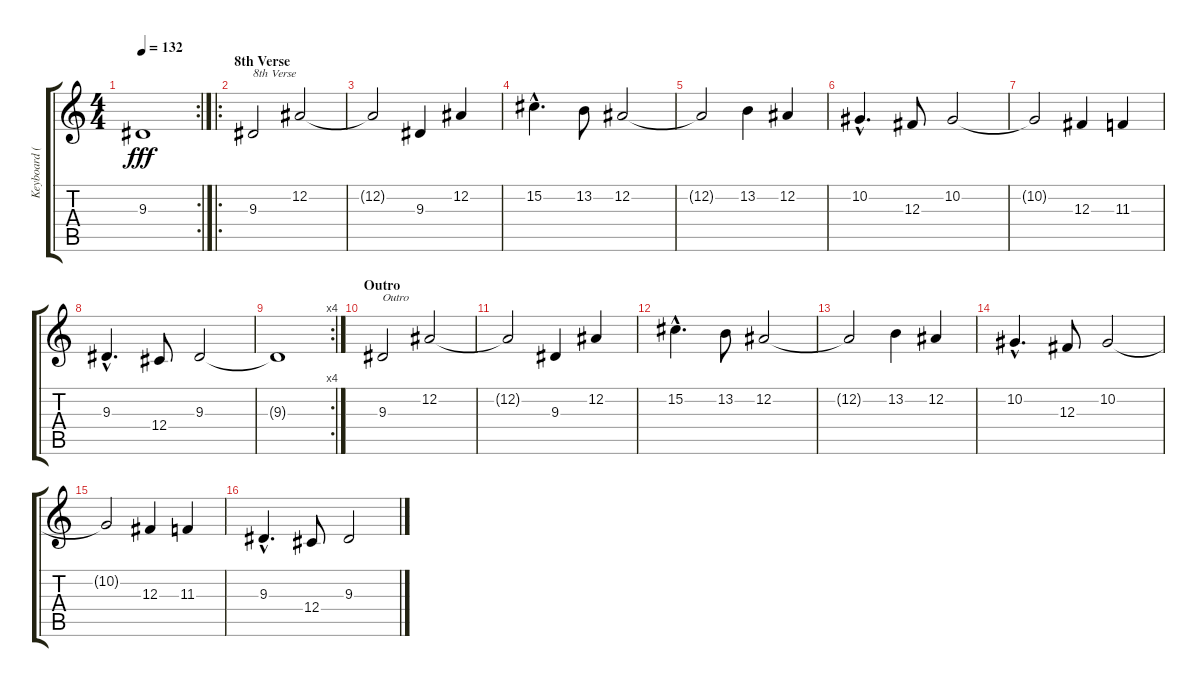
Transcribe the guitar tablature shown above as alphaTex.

\track ("Keyboard (Doubled)" "Keyboard (") {instrument choiraahs}
\staff {score tabs}
\tuning (Eb4 Bb3 Gb3 Db3 Ab2 Eb2) {hide}
\rc 2
\ts (4 4)
\tempo 132
\clef g2
\ks c
9.3{t}.1{dy fff} |
\ro
\section ("" "8th Verse")
9.3.2{txt "8th Verse"} 12.2.2 |
12.2{t}.2 9.3.4 12.2.4 |
15.2{hac}.4{d} 13.2.8 12.2.2 |
12.2{t}.2 13.2.4 12.2.4 |
10.2{hac}.4{d} 12.3.8 10.2.2 |
10.2{t}.2 12.3.4 11.3.4 |
9.3{hac}.4{d} 12.4.8 9.3.2 |
\rc 4
9.3{t}.1 |
\section ("" "Outro")
9.3.2{txt "Outro"} 12.2.2 |
12.2{t}.2 9.3.4 12.2.4 |
15.2{hac}.4{d} 13.2.8 12.2.2 |
12.2{t}.2 13.2.4 12.2.4 |
10.2{hac}.4{d} 12.3.8 10.2.2 |
10.2{t}.2 12.3.4 11.3.4 |
9.3{hac}.4{d} 12.4.8 9.3.2
